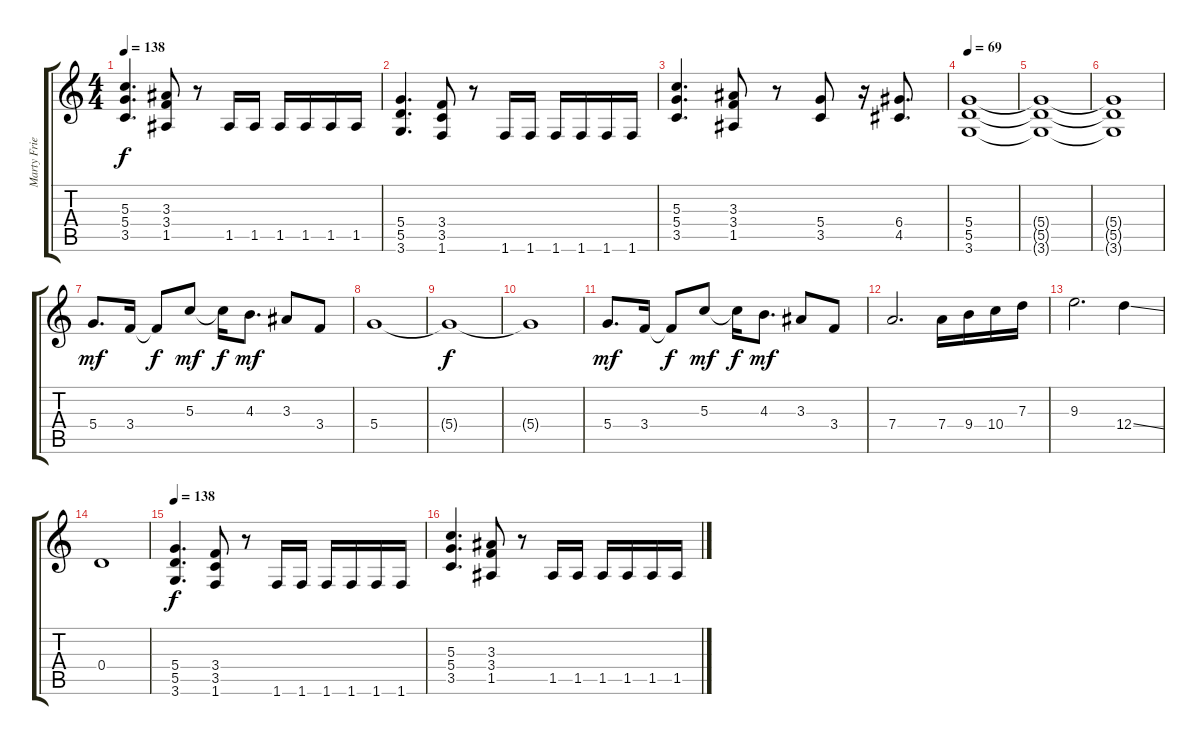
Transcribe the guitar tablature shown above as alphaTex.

\track ("Marty Friedman" "Marty Frie") {instrument distortionguitar}
\staff {score tabs}
\tuning (E4 B3 G3 D3 A2 E2) {hide}
\ts (4 4)
\tempo 138
\clef g2
\ks c
(5.3 5.4 3.5).4{d dy f} (3.3 3.4 1.5).8 r.8 1.5.16 1.5.16 1.5.16 1.5.16 1.5.16 1.5.16 |
(5.4 5.5 3.6).4{d} (3.4 3.5 1.6).8 r.8 1.6.16 1.6.16 1.6.16 1.6.16 1.6.16 1.6.16 |
(5.3 5.4 3.5).4{d} (3.3 3.4 1.5).8 r.8 (5.4 3.5).8 r.16 (6.4 4.5).8{d} |
\tempo 69
(5.4 5.5 3.6).1 |
(5.4{t} 5.5{t} 3.6{t}).1 |
(5.4{t} 5.5{t} 3.6{t}).1 |
5.4.8{d dy mf} 3.4.16 3.4{t}.8{dy f} 5.3.8{dy mf} 5.3{t}.16{dy f} 4.3.8{d dy mf} 3.3.8 3.4.8 |
5.4.1 |
5.4{t}.1{dy f} |
5.4{t}.1 |
5.4.8{d dy mf} 3.4.16 3.4{t}.8{dy f} 5.3.8{dy mf} 5.3{t}.16{dy f} 4.3.8{d dy mf} 3.3.8 3.4.8 |
7.4.2{d} 7.4.16 9.4.16 10.4.16 7.3.16 |
9.3.2{d} 12.4{ss}.4 |
0.4.1 |
\tempo 138
(5.4 5.5 3.6).4{d dy f} (3.4 3.5 1.6).8 r.8 1.6.16 1.6.16 1.6.16 1.6.16 1.6.16 1.6.16 |
(5.3 5.4 3.5).4{d} (3.3 3.4 1.5).8 r.8 1.5.16 1.5.16 1.5.16 1.5.16 1.5.16 1.5.16
